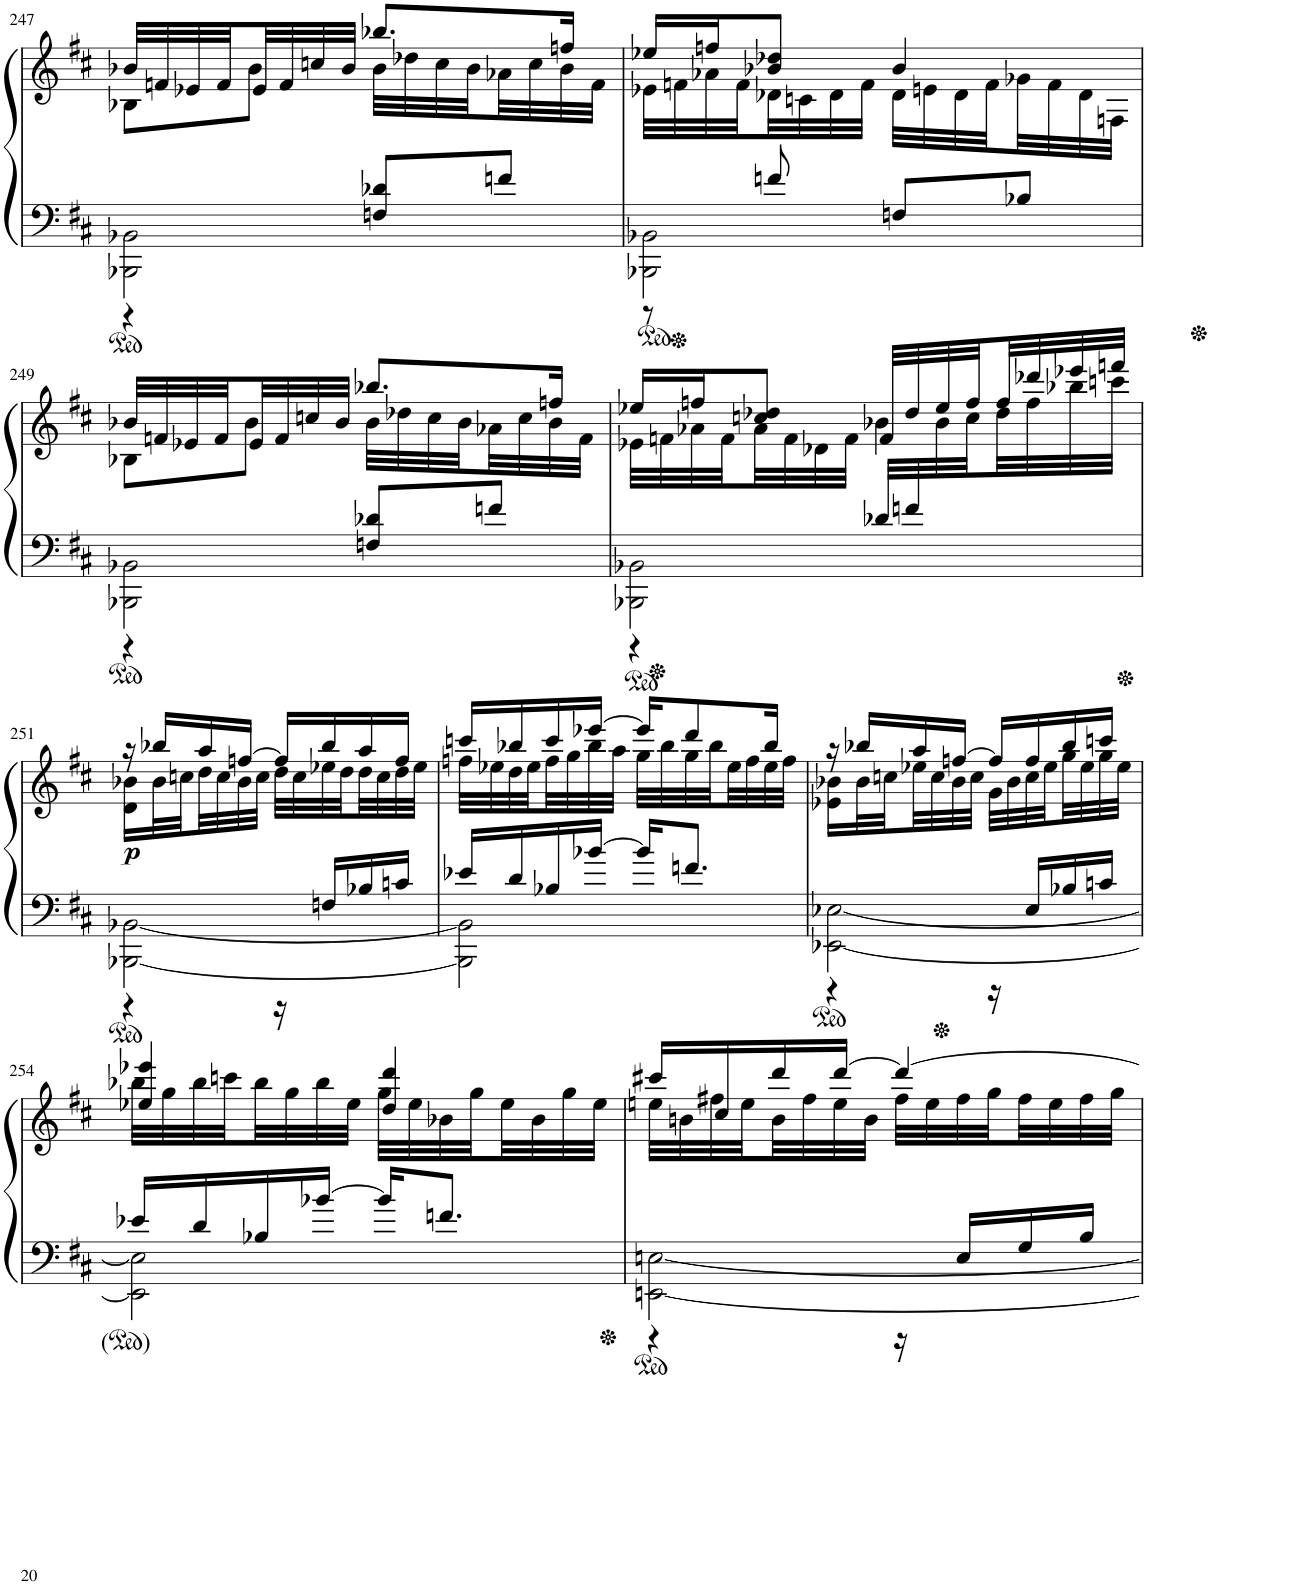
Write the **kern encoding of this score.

**kern	**kern	**dynam
*part1	*part1	*part1
*staff2	*staff1	*staff1/2
*I"Piano	*	*
*I'Pno.	*	*
!!LO:PB:g=z
*clefF4	*clefG2	*
*k[f#c#]	*k[f#c#]	*
*M2/4	*M2/4	*
=247	=247	=247
*^	*^	*
2BBB-X\ 2BB-X\	4r	8B-X\L	32b-X/LLL	.
.	.	.	32fn/	.
.	.	.	32e-X/	.
.	.	.	32f/	.
.	.	8b-\J	32e-/	.
.	.	.	32f/	.
.	.	.	32ccn/	.
.	.	.	32b-/JJJ	.
.	8Fn/ 8d-X/L	8.bb-X/L	32b-\LLL	.
.	.	.	32dd-X\	.
.	.	.	32cc\	.
.	.	.	32b-\	.
.	8fn/J	.	32a-X\	.
.	.	.	32cc\	.
.	.	16ffn/Jk	32b-\	.
.	.	.	32f\JJJ	.
=248	=248	=248	=248	=248
2BBB-X\ 2BB-X\	8r	16ee-X/LL	32e-X\LLL	.
.	.	.	32fn\	.
.	.	16ffn/J	32a-X\	.
.	.	.	32f\	.
.	8fn/	8b-X/ 8dd-X/J	32d-X\	.
.	.	.	32cn\	.
.	.	.	32d-\	.
.	.	.	32f\JJJ	.
.	8Fn/L	4b-/	32d-\LLL	.
.	.	.	32en\	.
.	.	.	32d-\	.
.	.	.	32f\	.
.	8B-X/J	.	32g-X\	.
.	.	.	32f\	.
.	.	.	32d-\	.
.	.	.	32Fn\JJJ	.
!!LO:LB:g=z	!!
=249	=249	=249	=249	=249
2BBB-X\ 2BB-X\	4r	8B-X\L	32b-X/LLL	.
.	.	.	32fn/	.
.	.	.	32e-X/	.
.	.	.	32f/	.
.	.	8b-\J	32e-/	.
.	.	.	32f/	.
.	.	.	32ccn/	.
.	.	.	32b-/JJJ	.
.	8Fn/ 8d-X/L	8.bb-X/L	32b-\LLL	.
.	.	.	32dd-X\	.
.	.	.	32cc\	.
.	.	.	32b-\	.
.	8fn/J	.	32a-X\	.
.	.	.	32cc\	.
.	.	16ffn/Jk	32b-\	.
.	.	.	32f\JJJ	.
=250	=250	=250	=250	=250
*	*	*	*^	*
2BBB-X\ 2BB-X\	4r	16ee-X/LL	32e-X\LLL	16ryy	.
.	.	.	32fn\	.	.
*	*	*	*v	*v	*
.	.	16ffn/J	32a-X\	.
.	.	.	32f\	.
.	.	8ccn/ 8dd-X/J	32a-\	.
.	.	.	32f\	.
.	.	.	32d-X\	.
.	.	.	32f\JJJ	.
.	32d-X/LLL	4b-X\	32f/LLL	.
.	32fn/	.	32dd-/	.
*	*	*	*^	*
.	8.ryy	.	32ee-/	32b-\	.
.	.	.	32ff/	32cc\	.
.	.	.	32ff/	32dd-\	.
.	.	.	32ddd-X/	32ff\	.
.	.	.	32eee-X/	32bb-X\	.
.	.	.	32fffn/JJJ	32cccn\JJJ	.
!!LO:LB:g=z
=251	=251	=251	=251	=251	=251
!	!	!	!	!	!LO:DY:b
*	*	*	*v	*v	*
[2BBB-X\ [2BB-X\	4r	16r	16d\ 16b-X\LL	p
.	.	16bb-X/LL	32b-\L	.
.	.	.	32ccn\	.
.	.	16aa/	32dd\	.
.	.	.	32cc\	.
.	.	[16ffn/JJ	32b-\	.
.	.	.	32cc\JJJ	.
.	16r	16ff/LL]	32dd\LLL	.
.	.	.	32cc\	.
.	16Fn/LL	16bb-/	32ee-X\	.
.	.	.	32dd\	.
.	16B-X/	16aa/	32dd\	.
.	.	.	32cc\	.
.	16cn/JJ	16ff/JJ	32dd\	.
.	.	.	32ee-\JJJ	.
=252	=252	=252	=252	=252
2BBB-\] 2BB-\]	16e-X/LL	16cccn/LL	32ffn\LLL	.
.	.	.	32ee-X\	.
.	16d/	16bb-X/	32dd\	.
.	.	.	32ee-\	.
.	16B-X/	16ccc/	32ff\	.
.	.	.	32gg\	.
.	[16b-X/JJ	[16eee-X/JJ	32bb-\	.
.	.	.	32aa\JJJ	.
.	16b-/KL]	16eee-/KL]	32gg\LLL	.
.	.	.	32bb-\	.
.	8.fn/J	8ddd/	32gg\	.
.	.	.	32bb-\	.
.	.	.	32ee-\	.
.	.	.	32ff\	.
.	.	16bb-/Jk	32ee-\	.
.	.	.	32ff\JJJ	.
=253	=253	=253	=253	=253
[2EE-X\ [2E-X\	4r	16r	16e-X\ 16b-X\LL	.
.	.	16bb-X/LL	32b-\L	.
.	.	.	32ccn\	.
.	.	16aa/	32ee-X\	.
.	.	.	32cc\	.
.	.	[16ffn/JJ	32b-\	.
.	.	.	32cc\JJJ	.
.	16r	16ff/LL]	32g\LLL	.
.	.	.	32b-\	.
.	16E-/LL	16ff/	32cc\	.
.	.	.	32ee-\	.
.	16B-X/	16bb-/	32gg\	.
.	.	.	32ee-\	.
.	16cn/JJ	16cccn/JJ	32gg\	.
.	.	.	32ee-\JJJ	.
!!LO:LB:g=z	!!
=254	=254	=254	=254	=254
2EE-\] 2E-\]	16e-X/LL	4ee-X/ 4eee-X/	32bb-X\LLL	.
.	.	.	32gg\	.
.	16d/	.	32bb-\	.
.	.	.	32cccn\	.
.	16B-X/	.	32bb-\	.
.	.	.	32gg\	.
.	[16b-X/JJ	.	32bb-\	.
.	.	.	32ee-\JJJ	.
.	16b-/KL]	4dd/ 4ddd/	32gg\LLL	.
.	.	.	32ee-\	.
.	8.fn/J	.	32b-X\	.
.	.	.	32gg\	.
.	.	.	32ee-\	.
.	.	.	32b-\	.
.	.	.	32gg\	.
.	.	.	32ee-\JJJ	.
=255	=255	=255	=255	=255
[2EEn\ [2En\	4r	16ccc#X/LL	32een\LLL	.
.	.	.	32bn\	.
.	.	16cc#/	32ff#X\	.
.	.	.	32ee\	.
.	.	16ddd/	32b\	.
.	.	.	32ff#\	.
.	.	[16ddd/JJ	32ee\	.
.	.	.	32b\JJJ	.
.	16r	4ddd/_	32ff#\LLL	.
.	.	.	32ee\	.
.	16E/LL	.	32ff#\	.
.	.	.	32gg\	.
.	16G/	.	32ff#\	.
.	.	.	32ee\	.
.	16B/JJ	.	32ff#\	.
.	.	.	32gg\JJJ	.
*v	*v	*	*	*
*	*v	*v	*
=	=	=
*-	*-	*-
